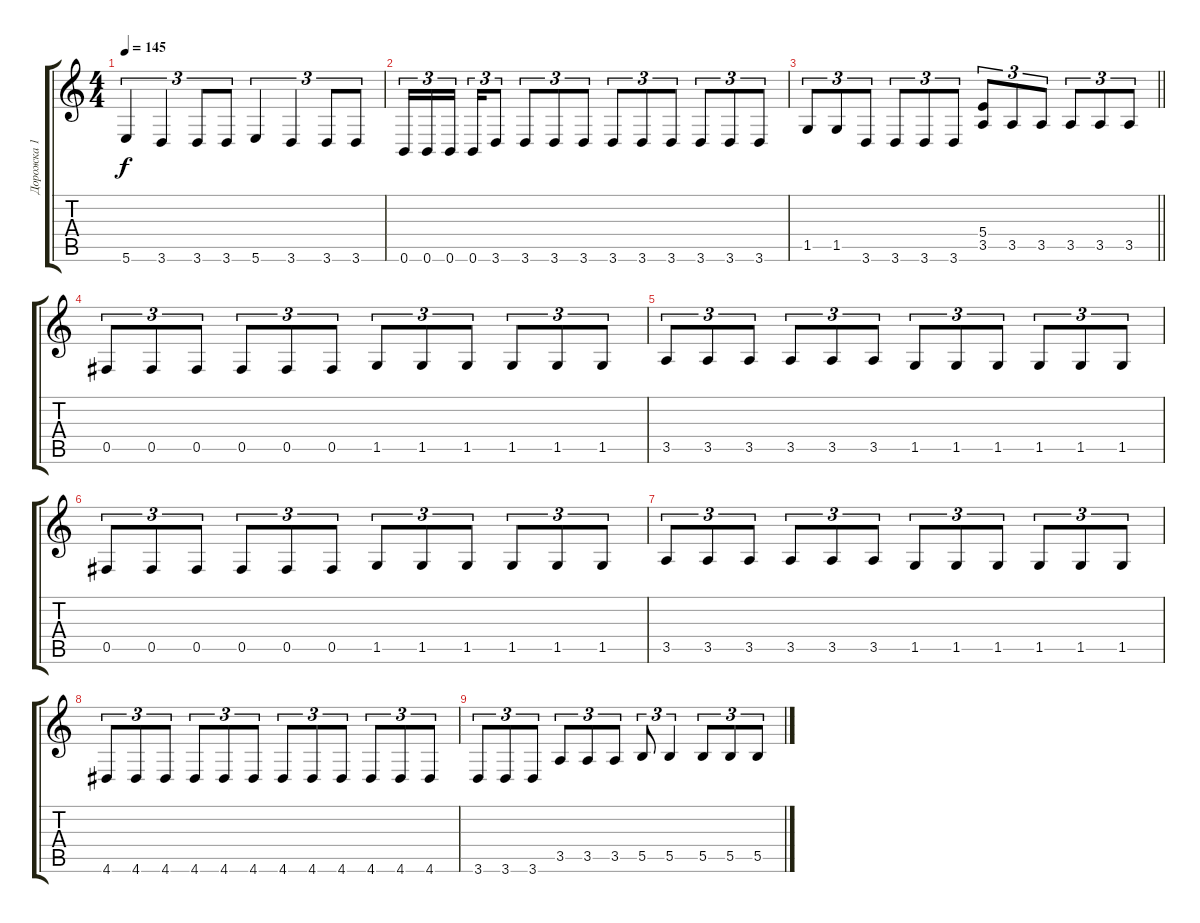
\track ("Дорожка 1" "Дорожка 1") {instrument distortionguitar}
\staff {score tabs}
\tuning (Db4 Ab3 E3 B2 Gb2 B1) {hide}
\ts (4 4)
\tempo 145
\clef g2
\ks c
5.6.4{tu (3 2) dy f} 3.6.4{tu (3 2)} 3.6.8{tu (3 2)} 3.6.8{tu (3 2)} 5.6.4{tu (3 2)} 3.6.4{tu (3 2)} 3.6.8{tu (3 2)} 3.6.8{tu (3 2)} |
0.6.16{tu (3 2)} 0.6.16{tu (3 2)} 0.6.16{tu (3 2) beam splitsecondary} 0.6.16{tu (3 2)} 3.6.8{tu (3 2)} 3.6.8{tu (3 2)} 3.6.8{tu (3 2)} 3.6.8{tu (3 2)} 3.6.8{tu (3 2)} 3.6.8{tu (3 2)} 3.6.8{tu (3 2)} 3.6.8{tu (3 2)} 3.6.8{tu (3 2)} 3.6.8{tu (3 2)} |
\barLineRight lightlight
1.5.8{tu (3 2)} 1.5.8{tu (3 2)} 3.6.8{tu (3 2)} 3.6.8{tu (3 2)} 3.6.8{tu (3 2)} 3.6.8{tu (3 2)} (5.4 3.5).8{tu (3 2)} 3.5.8{tu (3 2)} 3.5.8{tu (3 2)} 3.5.8{tu (3 2)} 3.5.8{tu (3 2)} 3.5.8{tu (3 2)} |
\section ("" " ")
0.5.8{tu (3 2)} 0.5.8{tu (3 2)} 0.5.8{tu (3 2)} 0.5.8{tu (3 2)} 0.5.8{tu (3 2)} 0.5.8{tu (3 2)} 1.5.8{tu (3 2)} 1.5.8{tu (3 2)} 1.5.8{tu (3 2)} 1.5.8{tu (3 2)} 1.5.8{tu (3 2)} 1.5.8{tu (3 2)} |
3.5.8{tu (3 2)} 3.5.8{tu (3 2)} 3.5.8{tu (3 2)} 3.5.8{tu (3 2)} 3.5.8{tu (3 2)} 3.5.8{tu (3 2)} 1.5.8{tu (3 2)} 1.5.8{tu (3 2)} 1.5.8{tu (3 2)} 1.5.8{tu (3 2)} 1.5.8{tu (3 2)} 1.5.8{tu (3 2)} |
0.5.8{tu (3 2)} 0.5.8{tu (3 2)} 0.5.8{tu (3 2)} 0.5.8{tu (3 2)} 0.5.8{tu (3 2)} 0.5.8{tu (3 2)} 1.5.8{tu (3 2)} 1.5.8{tu (3 2)} 1.5.8{tu (3 2)} 1.5.8{tu (3 2)} 1.5.8{tu (3 2)} 1.5.8{tu (3 2)} |
3.5.8{tu (3 2)} 3.5.8{tu (3 2)} 3.5.8{tu (3 2)} 3.5.8{tu (3 2)} 3.5.8{tu (3 2)} 3.5.8{tu (3 2)} 1.5.8{tu (3 2)} 1.5.8{tu (3 2)} 1.5.8{tu (3 2)} 1.5.8{tu (3 2)} 1.5.8{tu (3 2)} 1.5.8{tu (3 2)} |
4.6.8{tu (3 2)} 4.6.8{tu (3 2)} 4.6.8{tu (3 2)} 4.6.8{tu (3 2)} 4.6.8{tu (3 2)} 4.6.8{tu (3 2)} 4.6.8{tu (3 2)} 4.6.8{tu (3 2)} 4.6.8{tu (3 2)} 4.6.8{tu (3 2)} 4.6.8{tu (3 2)} 4.6.8{tu (3 2)} |
3.6.8{tu (3 2)} 3.6.8{tu (3 2)} 3.6.8{tu (3 2)} 3.5.8{tu (3 2)} 3.5.8{tu (3 2)} 3.5.8{tu (3 2)} 5.5.8{tu (3 2)} 5.5.4{tu (3 2)} 5.5.8{tu (3 2)} 5.5.8{tu (3 2)} 5.5.8{tu (3 2)}
